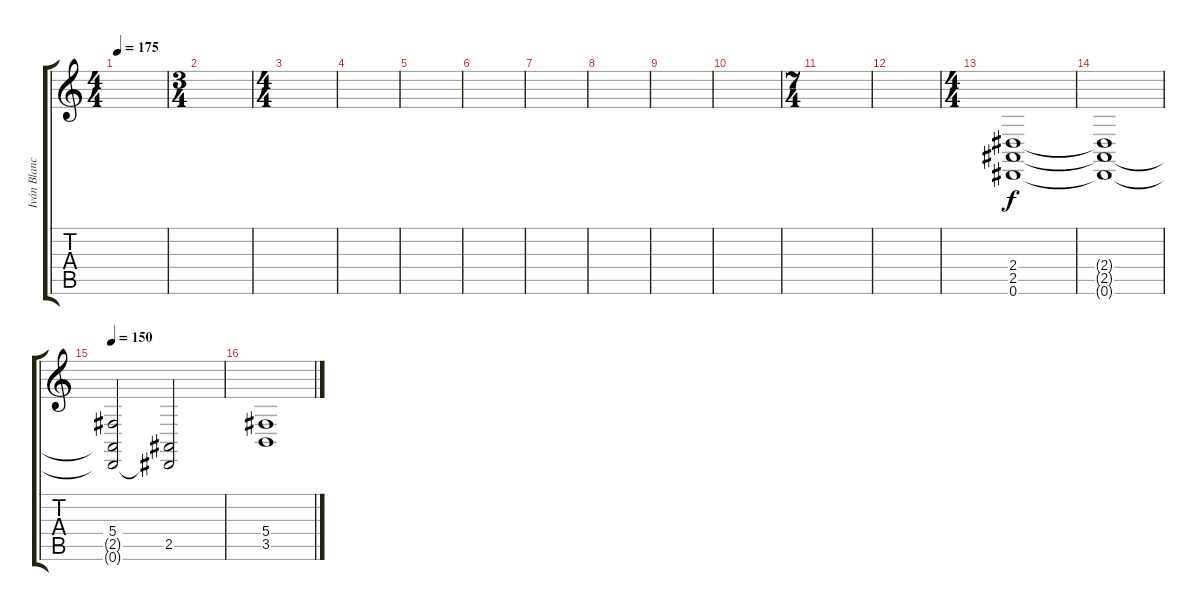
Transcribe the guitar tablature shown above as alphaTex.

\track ("Iván Blanco" "Iván Blanc") {instrument stringensemble1}
\staff {score tabs}
\tuning (Eb4 Bb3 Gb3 Db3 Ab2 Eb2) {hide}
\ts (4 4)
\tempo 175
\clef g2
\ks c
|
\ts (3 4)
|
\ts (4 4)
|
|
|
|
|
|
|
|
\ts (7 4)
|
|
\ts (4 4)
(2.4 2.5 0.6).1 |
(2.4{t} 2.5{t} 0.6{t}).1 |
\tempo 150
(5.4 2.5{t} 0.6{t}).2 (2.5 0.6{t}).2 |
(5.4 3.5).1
